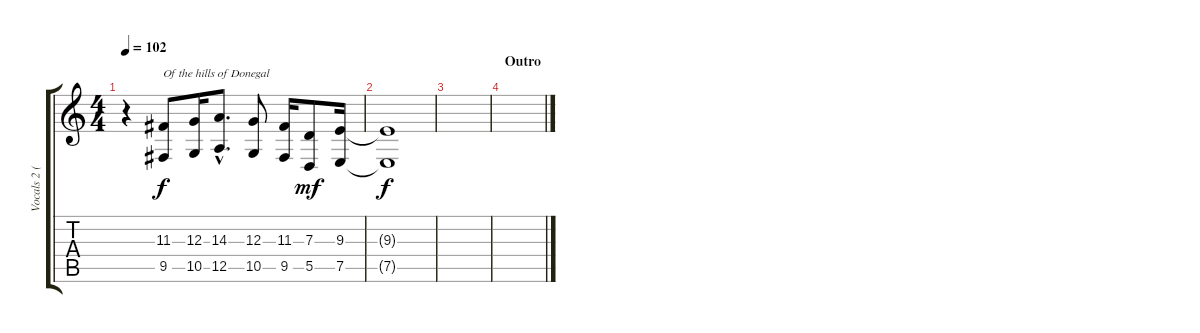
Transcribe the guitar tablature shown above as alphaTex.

\track ("Vocals 2 (Christy)" "Vocals 2 (") {instrument synthvoice}
\staff {score tabs}
\tuning (E4 B3 G3 D3 A2 E2) {hide}
\ts (4 4)
\tempo 102
\clef g2
\ks c
r.4{dy f} (11.3 9.5).8{txt "Of the hills of Donegal"} (12.3 10.5).16 (14.3{hac} 12.5{hac}).8{d} (12.3 10.5).8 (11.3 9.5).16 (7.3 5.5).8{dy mf} (9.3 7.5).16 |
(9.3{t} 7.5{t}).1{dy f} |
|
\section ("" "Outro")
